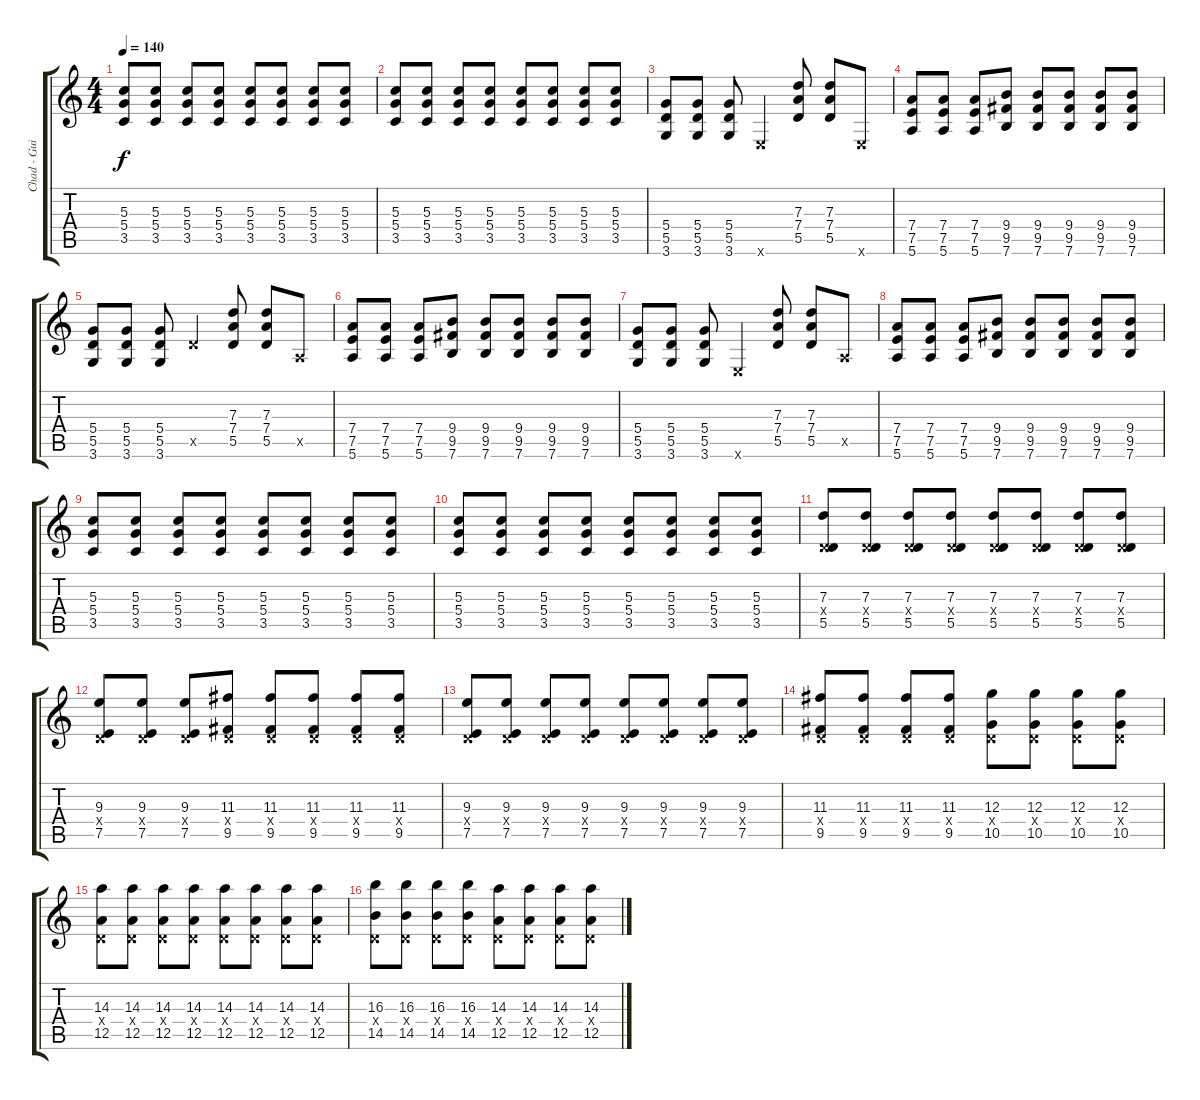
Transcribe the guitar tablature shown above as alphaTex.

\track ("Chad - Guitar" "Chad - Gui") {instrument overdrivenguitar}
\staff {score tabs}
\tuning (E4 B3 G3 D3 A2 E2) {hide}
\ts (4 4)
\tempo 140
\clef g2
\ks c
(5.3 5.4 3.5).8{dy f} (5.3 5.4 3.5).8 (5.3 5.4 3.5).8 (5.3 5.4 3.5).8 (5.3 5.4 3.5).8 (5.3 5.4 3.5).8 (5.3 5.4 3.5).8 (5.3 5.4 3.5).8 |
(5.3 5.4 3.5).8 (5.3 5.4 3.5).8 (5.3 5.4 3.5).8 (5.3 5.4 3.5).8 (5.3 5.4 3.5).8 (5.3 5.4 3.5).8 (5.3 5.4 3.5).8 (5.3 5.4 3.5).8 |
(5.4 5.5 3.6).8 (5.4 5.5 3.6).8 (5.4 5.5 3.6).8 0.6{x}.4 (7.3 7.4 5.5).8 (7.3 7.4 5.5).8 0.6{x}.8 |
(7.4 7.5 5.6).8 (7.4 7.5 5.6).8 (7.4 7.5 5.6).8 (9.4 9.5 7.6).8 (9.4 9.5 7.6).8 (9.4 9.5 7.6).8 (9.4 9.5 7.6).8 (9.4 9.5 7.6).8 |
(5.4 5.5 3.6).8 (5.4 5.5 3.6).8 (5.4 5.5 3.6).8 5.5{x}.4 (7.3 7.4 5.5).8 (7.3 7.4 5.5).8 0.5{x}.8 |
(7.4 7.5 5.6).8 (7.4 7.5 5.6).8 (7.4 7.5 5.6).8 (9.4 9.5 7.6).8 (9.4 9.5 7.6).8 (9.4 9.5 7.6).8 (9.4 9.5 7.6).8 (9.4 9.5 7.6).8 |
(5.4 5.5 3.6).8 (5.4 5.5 3.6).8 (5.4 5.5 3.6).8 0.6{x}.4 (7.3 7.4 5.5).8 (7.3 7.4 5.5).8 0.5{x}.8 |
(7.4 7.5 5.6).8 (7.4 7.5 5.6).8 (7.4 7.5 5.6).8 (9.4 9.5 7.6).8 (9.4 9.5 7.6).8 (9.4 9.5 7.6).8 (9.4 9.5 7.6).8 (9.4 9.5 7.6).8 |
(5.3 5.4 3.5).8 (5.3 5.4 3.5).8 (5.3 5.4 3.5).8 (5.3 5.4 3.5).8 (5.3 5.4 3.5).8 (5.3 5.4 3.5).8 (5.3 5.4 3.5).8 (5.3 5.4 3.5).8 |
(5.3 5.4 3.5).8 (5.3 5.4 3.5).8 (5.3 5.4 3.5).8 (5.3 5.4 3.5).8 (5.3 5.4 3.5).8 (5.3 5.4 3.5).8 (5.3 5.4 3.5).8 (5.3 5.4 3.5).8 |
(7.3 0.4{x} 5.5).8 (7.3 0.4{x} 5.5).8 (7.3 0.4{x} 5.5).8 (7.3 0.4{x} 5.5).8 (7.3 0.4{x} 5.5).8 (7.3 0.4{x} 5.5).8 (7.3 0.4{x} 5.5).8 (7.3 0.4{x} 5.5).8 |
(9.3 0.4{x} 7.5).8 (9.3 0.4{x} 7.5).8 (9.3 0.4{x} 7.5).8 (11.3 0.4{x} 9.5).8 (11.3 0.4{x} 9.5).8 (11.3 0.4{x} 9.5).8 (11.3 0.4{x} 9.5).8 (11.3 0.4{x} 9.5).8 |
(9.3 0.4{x} 7.5).8 (9.3 0.4{x} 7.5).8 (9.3 0.4{x} 7.5).8 (9.3 0.4{x} 7.5).8 (9.3 0.4{x} 7.5).8 (9.3 0.4{x} 7.5).8 (9.3 0.4{x} 7.5).8 (9.3 0.4{x} 7.5).8 |
(11.3 0.4{x} 9.5).8 (11.3 0.4{x} 9.5).8 (11.3 0.4{x} 9.5).8 (11.3 0.4{x} 9.5).8 (12.3 0.4{x} 10.5).8 (12.3 0.4{x} 10.5).8 (12.3 0.4{x} 10.5).8 (12.3 0.4{x} 10.5).8 |
(14.3 0.4{x} 12.5).8 (14.3 0.4{x} 12.5).8 (14.3 0.4{x} 12.5).8 (14.3 0.4{x} 12.5).8 (14.3 0.4{x} 12.5).8 (14.3 0.4{x} 12.5).8 (14.3 0.4{x} 12.5).8 (14.3 0.4{x} 12.5).8 |
(16.3 0.4{x} 14.5).8 (16.3 0.4{x} 14.5).8 (16.3 0.4{x} 14.5).8 (16.3 0.4{x} 14.5).8 (14.3 0.4{x} 12.5).8 (14.3 0.4{x} 12.5).8 (14.3 0.4{x} 12.5).8 (14.3 0.4{x} 12.5).8
